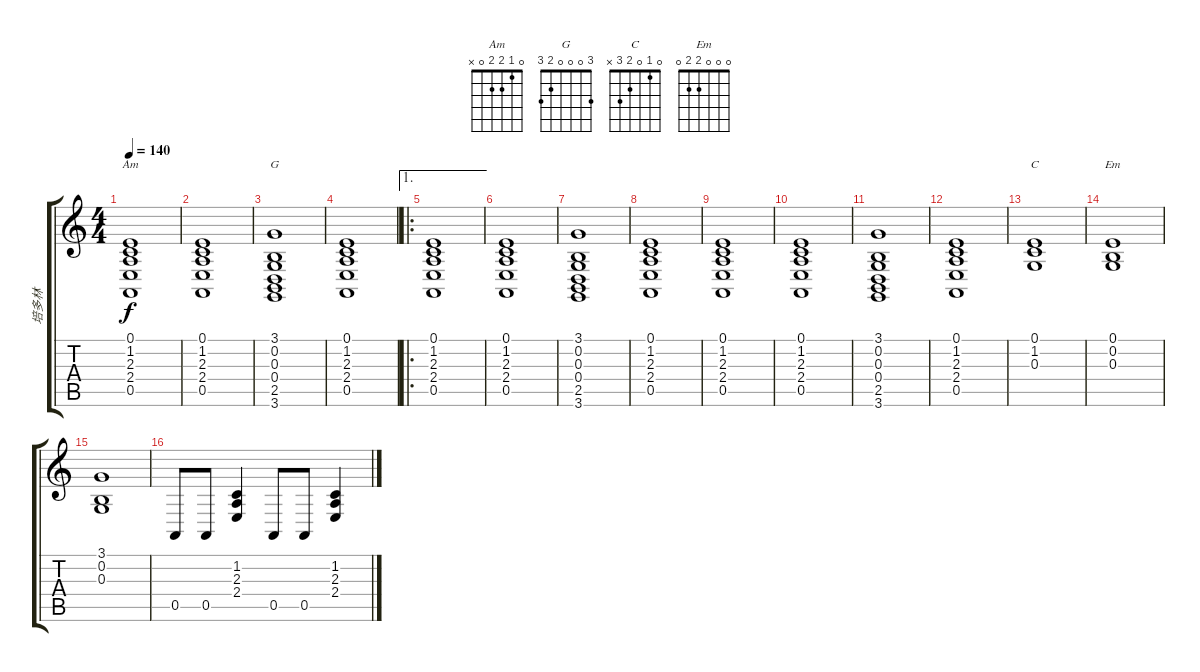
\track ("培多林" "培多林") {instrument synthstrings1}
\staff {score tabs}
\tuning (E4 B3 G3 D3 A2 E2) {hide}
\chord ("Am" 0 1 2 2 0 x)
\chord ("G" 3 0 0 0 2 3)
\chord ("C" 0 1 0 2 3 x)
\chord ("Em" 0 0 0 2 2 0)
\ts (4 4)
\tempo 140
\clef g2
\ks c
(0.1 1.2 2.3 2.4 0.5).1{ch "Am" dy f} |
(0.1 1.2 2.3 2.4 0.5).1 |
(3.1 0.2 0.3 0.4 2.5 3.6).1{ch "G"} |
(0.1 1.2 2.3 2.4 0.5).1 |
\ae 1
\ro
(0.1 1.2 2.3 2.4 0.5).1 |
(0.1 1.2 2.3 2.4 0.5).1 |
(3.1 0.2 0.3 0.4 2.5 3.6).1 |
(0.1 1.2 2.3 2.4 0.5).1 |
(0.1 1.2 2.3 2.4 0.5).1 |
(0.1 1.2 2.3 2.4 0.5).1 |
(3.1 0.2 0.3 0.4 2.5 3.6).1 |
(0.1 1.2 2.3 2.4 0.5).1 |
(0.1 1.2 0.3).1{ch "C" instrument choiraahs} |
(0.1 0.2 0.3).1{ch "Em"} |
(3.1 0.2 0.3).1 |
0.5.8 0.5.8 (1.2 2.3 2.4).4 0.5.8 0.5.8 (1.2 2.3 2.4).4
